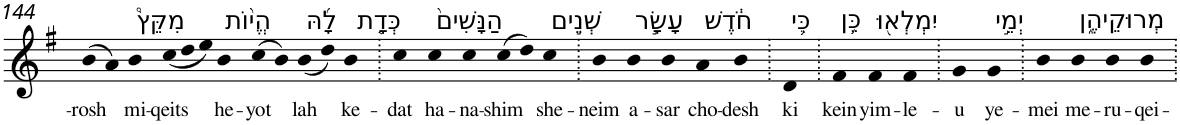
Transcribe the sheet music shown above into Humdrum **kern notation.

**kern	**text
*part1	*part1
*staff1	*staff1
*I"Piano	*
*I'Pno	*
!!LO:PB:g=z
*clefG2	*
*k[f#]	*
*G:	*
=144	=144
!	!LO:LY:b
(>8b	-rosh
8a)	.
!LO:TX:a:t=מִקֵּץ֩	!
!	!LO:LY:b
4b	mi-
*Xtuplet	*
!	!LO:LY:b
(<12cc	-qeits
12dd	.
12ee)	.
!LO:TX:a:t=הֱי֨וֹת	!
!	!LO:LY:b
4b	he-
!	!LO:LY:b
(>8cc	-yot
8b)	.
!LO:TX:a:t=לָ֜הּ	!
!	!LO:LY:b
(<8b	lah
8dd)	.
!LO:TX:a:t=כְּדָ֤ת	!
!	!LO:LY:b
4b	ke-
=145.	=145.
!	!LO:LY:b
4cc	-dat
!LO:TX:a:t=הַנָּשִׁים֙	!
!	!LO:LY:b
4cc	ha-
!	!LO:LY:b
4cc	-na-
!	!LO:LY:b
(>8cc	-shim
8dd)	.
!LO:TX:a:t=שְׁנֵ֣ים	!
!	!LO:LY:b
4cc	she-
=146.	=146.
!	!LO:LY:b
4b	-neim
!LO:TX:a:t=עָשָׂ֣ר	!
!	!LO:LY:b
4b	a-
!	!LO:LY:b
4b	-sar
!LO:TX:a:t=חֹ֔דֶשׁ	!
!	!LO:LY:b
4a	cho-
!	!LO:LY:b
4b	-desh
=147.	=147.
!LO:TX:a:t=כִּ֛י	!
!	!LO:LY:b
4d	ki
=148.	=148.
!LO:TX:a:t=כֵּ֥ן	!
!	!LO:LY:b
4f#	kein
!LO:TX:a:t=יִמְלְא֖וּ	!
!	!LO:LY:b
4f#	yim-
!	!LO:LY:b
4f#	-le-
=149.	=149.
!	!LO:LY:b
4g	-u
!LO:TX:a:t=יְמֵ֣י	!
!	!LO:LY:b
4g	ye-
=150.	=150.
!	!LO:LY:b
4b	-mei
!LO:TX:a:t=מְרוּקֵיהֶ֑ן	!
!	!LO:LY:b
4b	me-
!	!LO:LY:b
4b	-ru-
!	!LO:LY:b
4b	-qei-
=.	=.
*-	*-
